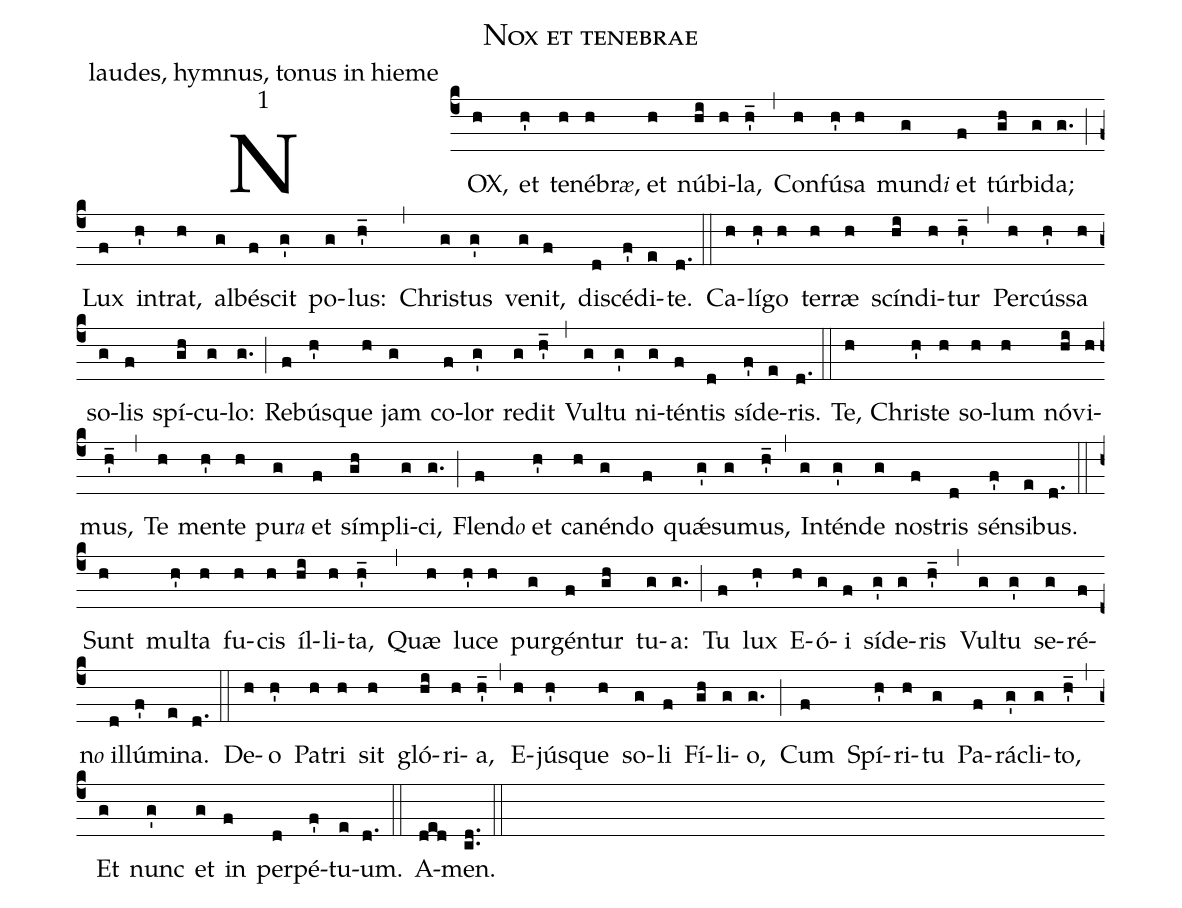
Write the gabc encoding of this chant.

name: Nox et tenebrae;
office-part: laudes, hymnus, tonus in hieme;
mode: 1;
%%
(c4)
NOX,(h) et(h') te(h)né(h)br<e>æ</e>, {e}t(h) nú(hi)bi(h)la,(h'_) (,)
Con(h)fú(h')sa(h) mun(g)d<e>i</e> {e}t(f) túr(gh)bi(g)da;(g.) (;)
Lux(f) in(h')trat,(h) al(g)bé(f)scit(g') po(g)lus:(h'_) (,)
Chri(g)stus(g') ve(g)nit,(f) di(d)scé(f')di(e)te.(d.) (::)

Ca(h)lí(h')go(h) ter(h)ræ(h) scín(hi)di(h)tur(h'_) (,)
Per(h)cús(h')sa(h) so(g)lis(f) spí(gh)cu(g)lo:(g.) (;)
Re(f)bús(h')que(h) jam(g) co(f)lor(g') re(g)dit(h'_) (,)
Vul(g)tu(g') ni(g)tén(f)tis(d) sí(f')de(e)ris.(d.) (::)

Te,(h) Chri(h')ste(h) so(h)lum(h) nó(hi)vi(h)mus,(h'_) (,)
Te(h) men(h')te(h) pu(g)r<e>a</e> {e}t(f) sím(gh)pli(g)ci,(g.) (;)
Flen(f)d<e>o</e> {e}t(h') ca(h)nén(g)do(f) quǽ(g')su(g)mus,(h'_) (,)
In(g)tén(g')de(g) no(f)stris(d) sén(f')si(e)bus.(d.) (::)

Sunt(h) mul(h')ta(h) fu(h)cis(h) íl(hi)li(h)ta,(h'_) (,)
Quæ(h) lu(h')ce(h) pur(g)gén(f)tur(gh) tu(g)a:(g.) (;)
Tu(f) lux(h') E(h)ó(g)i(f) sí(g')de(g)ris(h'_) (,)
Vul(g)tu(g') se(g)ré(f)n<e>o</e> {i}l(d)lú(f')mi(e)na.(d.) (::)

De(h)o(h') Pa(h)tri(h) sit(h) gló(hi)ri(h)a,(h'_) (,)
E(h)jús(h')que(h) so(g)li(f) Fí(gh)li(g)o,(g.) (;)
Cum(f) Spí(h')ri(h)tu(g) Pa(f)rá(g')cli(g)to,(h'_) (,)
Et(g) nunc(g') et(g) in(f) per(d)pé(f')tu(e)um.(d.) (::)

A(ded)men.(cd..) (::)
